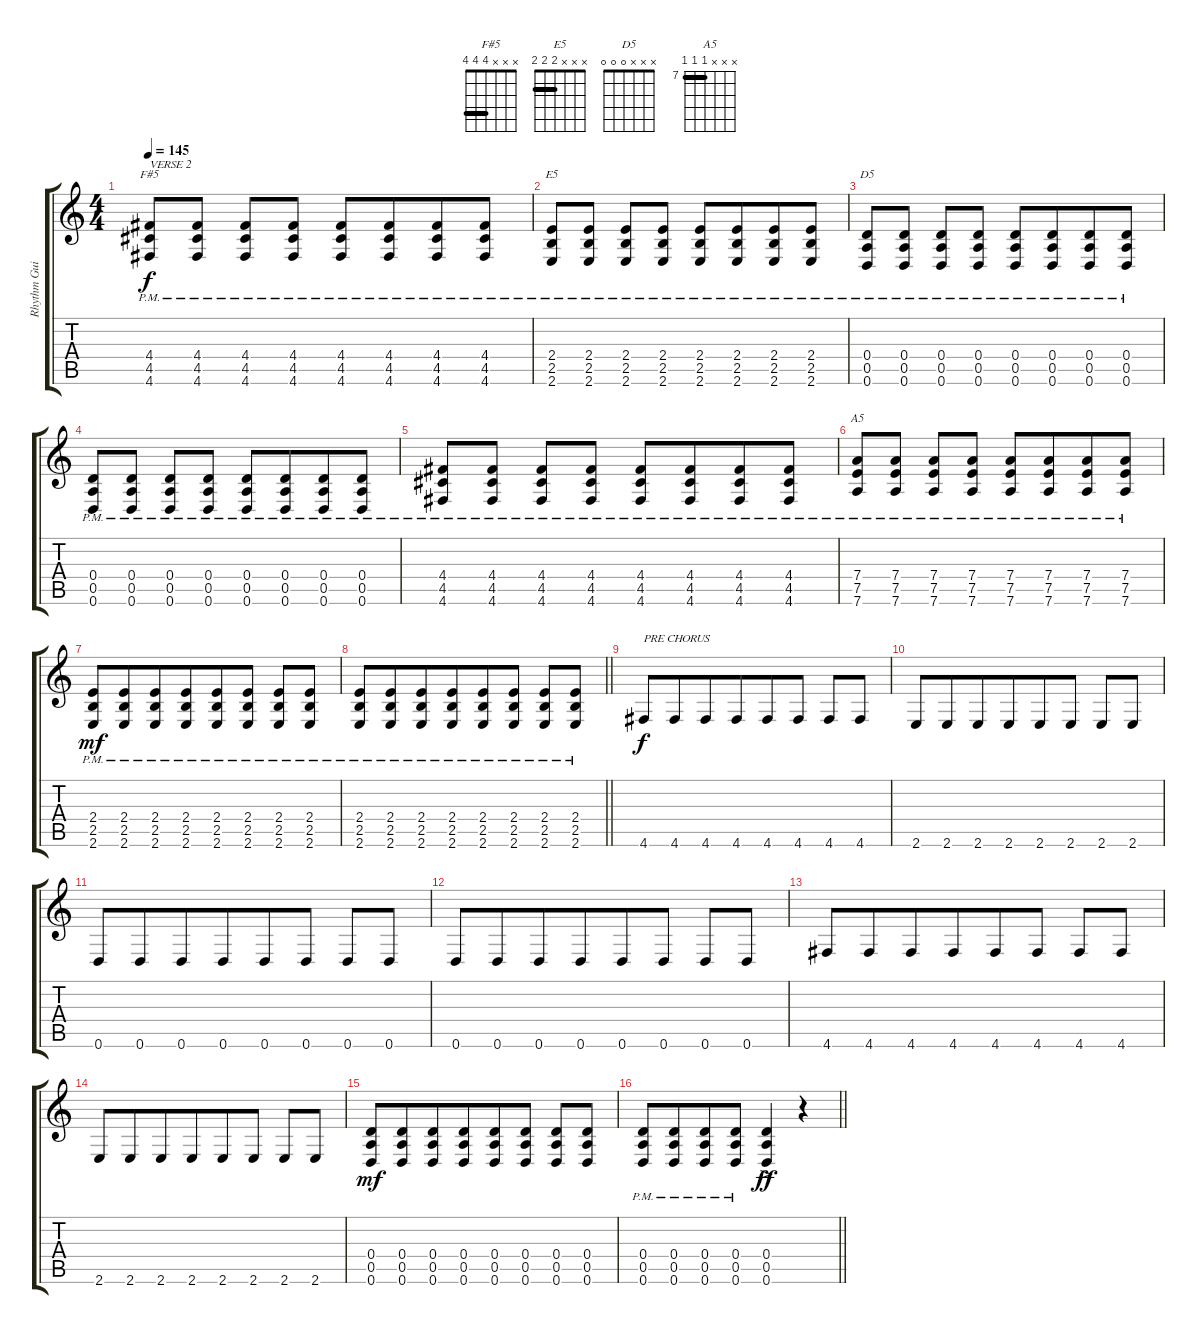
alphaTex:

\track ("Rhythm Guitar (Sean)" "Rhythm Gui") {instrument overdrivenguitar}
\staff {score tabs}
\tuning (E4 B3 G3 D3 A2 D2) {hide}
\chord ("F#5" x x x 4 4 4) {barre 4}
\chord ("E5" x x x 2 2 2) {barre 2}
\chord ("D5" x x x 0 0 0)
\chord ("A5" x x x 7 7 7) {firstfret 7 barre 7}
\ts (4 4)
\tempo 145
\clef g2
\ks c
(4.4{pm} 4.5{pm} 4.6{pm}).8{ch "F#5" txt "VERSE 2" dy f} (4.4{pm} 4.5{pm} 4.6{pm}).8 (4.4{pm} 4.5{pm} 4.6{pm}).8{beam merge} (4.4{pm} 4.5{pm} 4.6{pm}).8 (4.4{pm} 4.5{pm} 4.6{pm}).8{beam merge} (4.4{pm} 4.5{pm} 4.6{pm}).8{beam merge} (4.4{pm} 4.5{pm} 4.6{pm}).8 (4.4{pm} 4.5{pm} 4.6{pm}).8 |
(2.4{pm} 2.5{pm} 2.6{pm}).8{ch "E5"} (2.4{pm} 2.5{pm} 2.6{pm}).8 (2.4{pm} 2.5{pm} 2.6{pm}).8{beam merge} (2.4{pm} 2.5{pm} 2.6{pm}).8 (2.4{pm} 2.5{pm} 2.6{pm}).8{beam merge} (2.4{pm} 2.5{pm} 2.6{pm}).8{beam merge} (2.4{pm} 2.5{pm} 2.6{pm}).8 (2.4{pm} 2.5{pm} 2.6{pm}).8 |
(0.4{pm} 0.5{pm} 0.6{pm}).8{ch "D5"} (0.4{pm} 0.5{pm} 0.6{pm}).8 (0.4{pm} 0.5{pm} 0.6{pm}).8{beam merge} (0.4{pm} 0.5{pm} 0.6{pm}).8 (0.4{pm} 0.5{pm} 0.6{pm}).8{beam merge} (0.4{pm} 0.5{pm} 0.6{pm}).8{beam merge} (0.4{pm} 0.5{pm} 0.6{pm}).8 (0.4{pm} 0.5{pm} 0.6{pm}).8 |
(0.4{pm} 0.5{pm} 0.6{pm}).8 (0.4{pm} 0.5{pm} 0.6{pm}).8 (0.4{pm} 0.5{pm} 0.6{pm}).8{beam merge} (0.4{pm} 0.5{pm} 0.6{pm}).8 (0.4{pm} 0.5{pm} 0.6{pm}).8{beam merge} (0.4{pm} 0.5{pm} 0.6{pm}).8{beam merge} (0.4{pm} 0.5{pm} 0.6{pm}).8 (0.4{pm} 0.5{pm} 0.6{pm}).8 |
(4.4{pm} 4.5{pm} 4.6{pm}).8 (4.4{pm} 4.5{pm} 4.6{pm}).8 (4.4{pm} 4.5{pm} 4.6{pm}).8{beam merge} (4.4{pm} 4.5{pm} 4.6{pm}).8 (4.4{pm} 4.5{pm} 4.6{pm}).8{beam merge} (4.4{pm} 4.5{pm} 4.6{pm}).8{beam merge} (4.4{pm} 4.5{pm} 4.6{pm}).8 (4.4{pm} 4.5{pm} 4.6{pm}).8 |
(7.4{pm} 7.5{pm} 7.6{pm}).8{ch "A5"} (7.4{pm} 7.5{pm} 7.6{pm}).8 (7.4{pm} 7.5{pm} 7.6{pm}).8{beam merge} (7.4{pm} 7.5{pm} 7.6{pm}).8 (7.4{pm} 7.5{pm} 7.6{pm}).8{beam merge} (7.4{pm} 7.5{pm} 7.6{pm}).8{beam merge} (7.4{pm} 7.5{pm} 7.6{pm}).8 (7.4{pm} 7.5{pm} 7.6{pm}).8 |
(2.4{pm} 2.5{pm} 2.6{pm}).8{dy mf beam merge} (2.4{pm} 2.5{pm} 2.6{pm}).8{beam merge} (2.4{pm} 2.5{pm} 2.6{pm}).8{beam merge} (2.4{pm} 2.5{pm} 2.6{pm}).8{beam merge} (2.4{pm} 2.5{pm} 2.6{pm}).8 (2.4{pm} 2.5{pm} 2.6{pm}).8 (2.4{pm} 2.5{pm} 2.6{pm}).8{beam merge} (2.4{pm} 2.5{pm} 2.6{pm}).8 |
\barLineRight lightlight
(2.4{pm} 2.5{pm} 2.6{pm}).8{beam merge} (2.4{pm} 2.5{pm} 2.6{pm}).8{beam merge} (2.4{pm} 2.5{pm} 2.6{pm}).8{beam merge} (2.4{pm} 2.5{pm} 2.6{pm}).8{beam merge} (2.4{pm} 2.5{pm} 2.6{pm}).8 (2.4{pm} 2.5{pm} 2.6{pm}).8 (2.4{pm} 2.5{pm} 2.6{pm}).8{beam merge} (2.4{pm} 2.5{pm} 2.6{pm}).8 |
4.6.8{txt "PRE CHORUS" dy f} 4.6.8{beam merge} 4.6.8{beam merge} 4.6.8{beam merge} 4.6.8{beam merge} 4.6.8 4.6.8 4.6.8 |
2.6.8 2.6.8{beam merge} 2.6.8{beam merge} 2.6.8{beam merge} 2.6.8{beam merge} 2.6.8 2.6.8 2.6.8 |
0.6.8 0.6.8{beam merge} 0.6.8{beam merge} 0.6.8{beam merge} 0.6.8{beam merge} 0.6.8 0.6.8 0.6.8 |
0.6.8 0.6.8{beam merge} 0.6.8{beam merge} 0.6.8{beam merge} 0.6.8{beam merge} 0.6.8 0.6.8 0.6.8 |
4.6.8 4.6.8{beam merge} 4.6.8{beam merge} 4.6.8{beam merge} 4.6.8{beam merge} 4.6.8 4.6.8 4.6.8 |
2.6.8 2.6.8{beam merge} 2.6.8{beam merge} 2.6.8{beam merge} 2.6.8{beam merge} 2.6.8 2.6.8 2.6.8 |
(0.4 0.5 0.6).8{dy mf} (0.4 0.5 0.6).8{beam merge} (0.4 0.5 0.6).8{beam merge} (0.4 0.5 0.6).8{beam merge} (0.4 0.5 0.6).8{beam merge} (0.4 0.5 0.6).8 (0.4 0.5 0.6).8 (0.4 0.5 0.6).8 |
\barLineRight lightlight
(0.4{pm} 0.5{pm} 0.6{pm}).8 (0.4{pm} 0.5{pm} 0.6{pm}).8{beam merge} (0.4{pm} 0.5{pm} 0.6{pm}).8{beam merge} (0.4{pm} 0.5{pm} 0.6{pm}).8{beam merge} (0.4{ac} 0.5{ac} 0.6{ac}).4{dy ff} r.4
